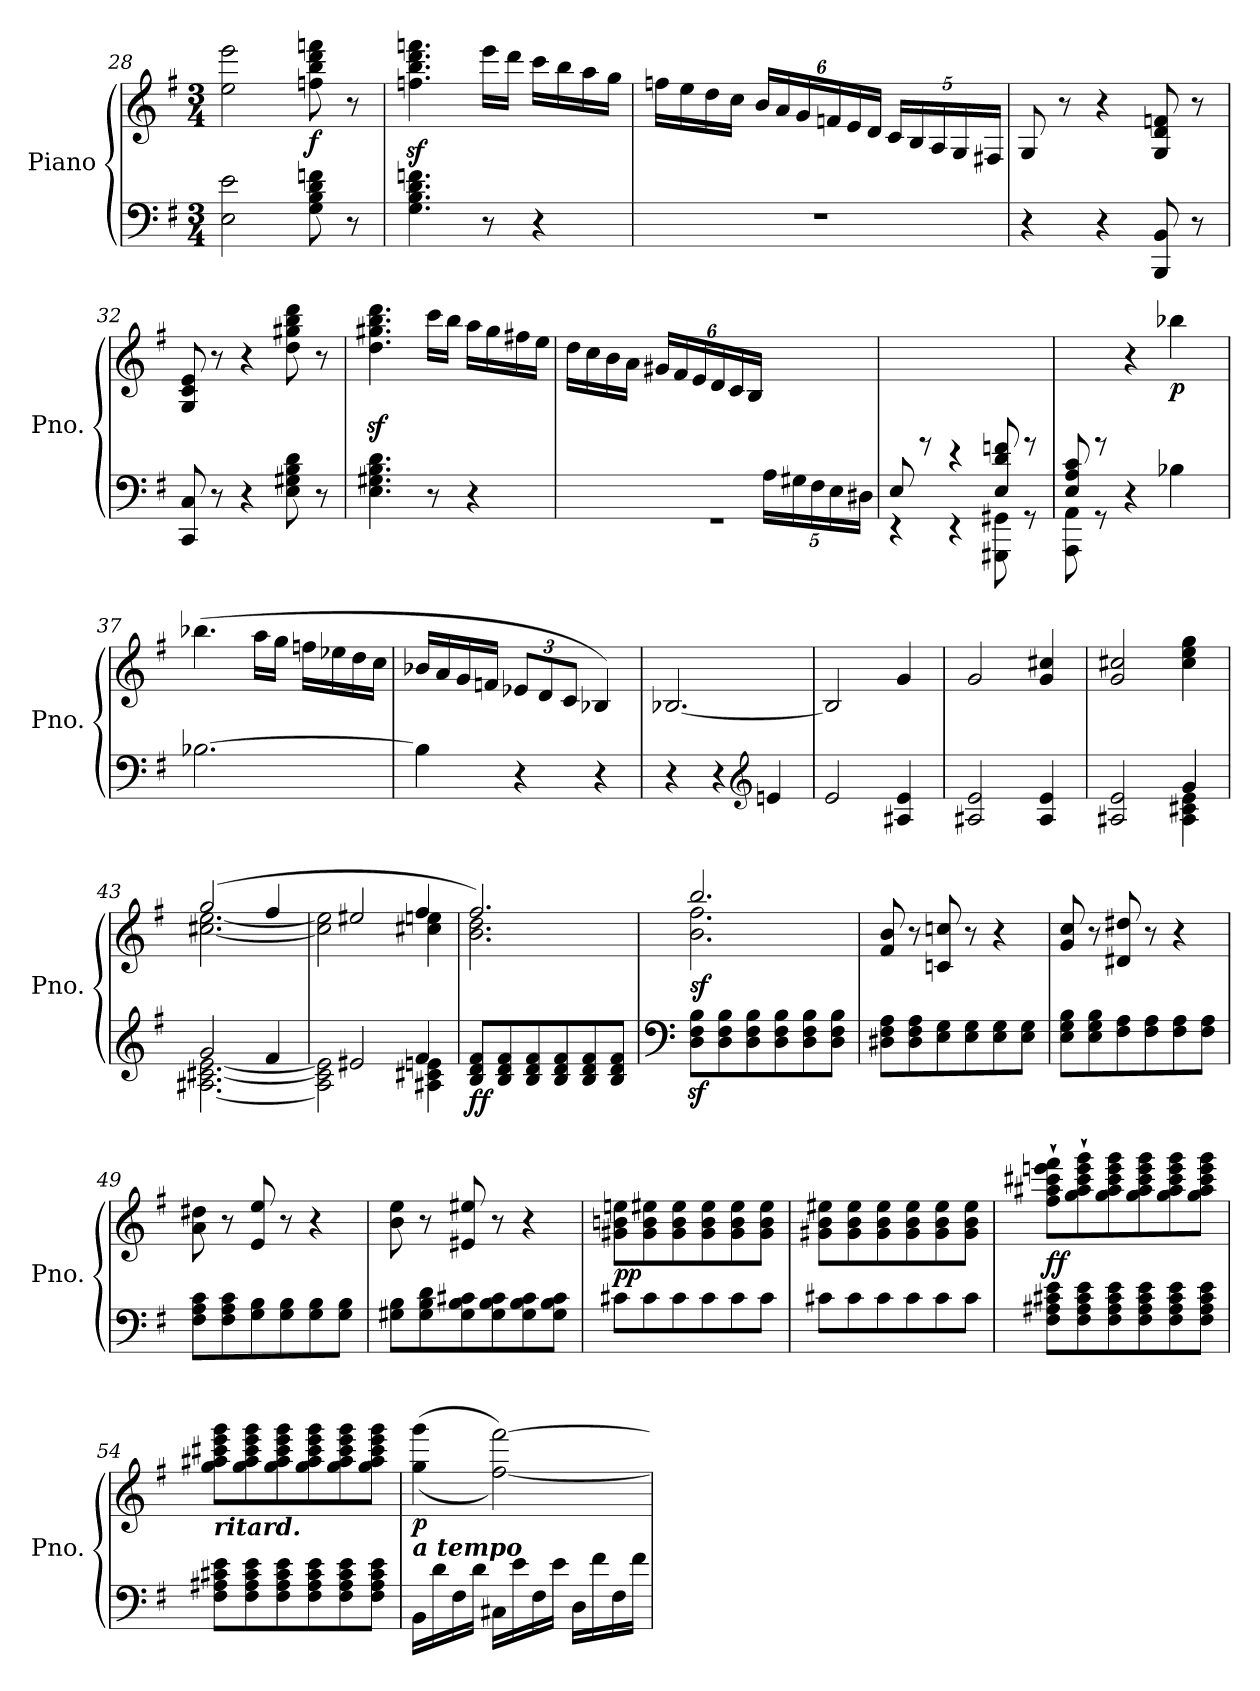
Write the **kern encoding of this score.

**kern	**kern	**dynam
*part1	*part1	*part1
*staff2	*staff1	*staff1/2
*I"Piano	*	*
*I'Pno.	*	*
*clefF4	*clefG2	*
*k[f#]	*k[f#]	*
*M3/4	*M3/4	*
=28	=28	=28
2E\ 2e\	2ee\ 2eee\	.
!	!	!LO:DY:b
8G\ 8B\ 8d\ 8fn\	8ffn\ 8bb\ 8ddd\ 8fffn\	f
8r	8r	.
=29	=29	=29
4.G\ 4.B\ 4.d\ 4.fn\	4.ffn\z< 4.bb\z< 4.ddd\z< 4.fffn\z<	.
8r	16eee\LL	.
.	16ddd\JJ	.
4r	16ccc\LL	.
.	16bb\	.
.	16aa\	.
.	16gg\JJ	.
!!LO:PB:g=z
=30	=30	=30
2.r	16ffn\LL	.
.	16ee\	.
.	16dd\	.
.	16cc\JJ	.
*	*Xbrackettup	*
.	24b/LL	.
.	24a/	.
.	24g/	.
.	24fn/	.
.	24e/	.
.	24d/JJ	.
.	20c/LL	.
.	20B/	.
.	20A/	.
.	20G/	.
.	20F#X/JJ	.
!!LO:LB:g=z
=31	=31	=31
4r	8G/	.
.	8r	.
4r	4r	.
8BBB/ 8BB/	8G/ 8d/ 8fn/	.
8r	8r	.
=32	=32	=32
8CC/ 8C/	8G/ 8c/ 8e/	.
8r	8r	.
4r	4r	.
8E\ 8G#X\ 8B\ 8d\	8dd\ 8gg#X\ 8bb\ 8ddd\	.
8r	8r	.
=33	=33	=33
4.E\ 4.G#X\ 4.B\ 4.d\	4.dd\z< 4.gg#X\z< 4.bb\z< 4.ddd\z<	.
8r	16ccc\LL	.
.	16bb\JJ	.
4r	16aa\LL	.
.	16gg#\	.
.	16ff#X\	.
.	16ee\JJ	.
=34	=34	=34
*^	*	*
2ryy	2.r	16dd\LL	.
.	.	16cc\	.
.	.	16b\	.
.	.	16a\JJ	.
.	.	24g#X/LL	.
.	.	24f#/	.
.	.	24e/	.
.	.	24d/	.
.	.	24c/	.
.	.	24B/JJ	.
*Xbrackettup	*	*	*
20A\LL	.	4ryy	.
20G#X\	.	.	.
20F#\	.	.	.
20E\	.	.	.
20D#X\JJ	.	.	.
!!LO:LB:g=z
=35	=35	=35	=35
8E/	4rEE	8ryy	.
4.ryy	.	8rGG	.
.	4rEE	4rEE	.
8E/ 8d/ 8fn/	8GGG#X\ 8GG#X\	8ryy	.
8ryy	8rGG	8rGG	.
=36	=36	=36	=36
8E/ 8A/ 8c/	8AAA\ 8AA\	8ryy	.
2ryy	8rGG	8rGG	.
.	4r	4r	.
!	!	!	!LO:DY:b
.	4B-X\	4bb-X\	p
8ryy	.	.	.
*v	*v	*	*
=37	=37	=37
[2.B-X\	(4.bb-X\	.
.	16aa\LL	.
.	16gg\JJ	.
.	16ffn\LL	.
.	16ee-X\	.
.	16dd\	.
.	16cc\JJ	.
=38	=38	=38
4B-\]	16b-X/LL	.
.	16a/	.
.	16g/	.
.	16fn/JJ	.
4r	12e-X/L	.
.	12d/	.
.	12c/J	.
4r	4B-X/)	.
=39	=39	=39
4r	[2.B-X/	.
4r	.	.
*clefG2	*	*
4en/	.	.
!!LO:LB:g=z
=40	=40	=40
2e/	2B-/]	.
4A#X/ 4e/	4g/	.
!!LO:LB:g=z
=41	=41	=41
2A#X/ 2e/	2g/	.
4A#/ 4e/	4g/ 4cc#X/	.
=42	=42	=42
*^	*	*
2A#X/ 2e/	2ryy	2g/ 2cc#X/	.
4g/	4A#\ 4c#X\ 4e\	4cc#\ 4ee\ 4gg\	.
=43	=43	=43	=43
*	*	*^	*
!	!	!	!	!LO:DY:b
2g/	[2.A#X\ [2.c#X\ [2.e\	(2gg/	[2.cc#X\ [2.ee\	other-dynamics
4f#/	.	4ff#/	.	.
=44	=44	=44	=44	=44
2e#X/	2A#\] 2c#\] 2e\]	2ee#X/	2cc#\] 2ee\]	.
4f#/	4A#X\ 4c#X\ 4en\	4ff#/	4cc#X\ 4een\	.
=45	=45	=45	=45	=45
!	!	!	!	!LO:DY:b=2
!	!	!	!	!LO:DY:n=1:b
*v	*v	*	*	*
8B/ 8d/ 8f#/L	2.ff#/)	2.b\ 2.dd\	f f
8B/ 8d/ 8f#/	.	.	.
8B/ 8d/ 8f#/	.	.	.
8B/ 8d/ 8f#/	.	.	.
8B/ 8d/ 8f#/	.	.	.
8B/ 8d/ 8f#/J	.	.	.
=46	=46	=46	=46
*clefF4	*	*	*
!	!	!	!LO:DY:b
8D\z< 8F#\z< 8B\z<L	2.bb/	2.b\ 2.ff#\	sf
8D\ 8F#\ 8B\	.	.	.
8D\ 8F#\ 8B\	.	.	.
8D\ 8F#\ 8B\	.	.	.
8D\ 8F#\ 8B\	.	.	.
8D\ 8F#\ 8B\J	.	.	.
*	*v	*v	*
!!LO:LB:g=z
=47	=47	=47
8D#X\ 8F#\ 8A\L	8f#/ 8b/	.
8D#\ 8F#\ 8A\	8r	.
8E\ 8G\	8cn/ 8ccn/	.
8E\ 8G\	8r	.
8E\ 8G\	4r	.
8E\ 8G\J	.	.
!!LO:PB:g=z
=48	=48	=48
8E\ 8G\ 8B\L	8g/ 8cc/	.
8E\ 8G\ 8B\	8r	.
8F#\ 8A\	8d#X/ 8dd#X/	.
8F#\ 8A\	8r	.
8F#\ 8A\	4r	.
8F#\ 8A\J	.	.
=49	=49	=49
8F#\ 8A\ 8c\L	8a\ 8dd#X\	.
8F#\ 8A\ 8c\	8r	.
8G\ 8B\	8e/ 8ee/	.
8G\ 8B\	8r	.
8G\ 8B\	4r	.
8G\ 8B\J	.	.
=50	=50	=50
8G#X\ 8B\L	8b\ 8ee\	.
8G#\ 8B\ 8d\	8r	.
8G#\ 8B\ 8c#X\	8e#X/ 8ee#X/	.
8G#\ 8B\ 8c#\	8r	.
8G#\ 8B\ 8c#\	4r	.
8G#\ 8B\ 8c#\J	.	.
=51	=51	=51
!	!	!LO:DY:b
8c#X\L	8g#X\ 8bn\ 8een\L	pp
8c#\	8g#\ 8b\ 8ee#X\	.
8c#\	8g#\ 8b\ 8ee#\	.
8c#\	8g#\ 8b\ 8ee#\	.
8c#\	8g#\ 8b\ 8ee#\	.
8c#\J	8g#\ 8b\ 8ee#\J	.
!!LO:LB:g=z
=52	=52	=52
!	!	!LO:DY:b
8c#X\L	8g#X\ 8b\ 8ee#X\L	other-dynamics
8c#\	8g#\ 8b\ 8ee#\	.
8c#\	8g#\ 8b\ 8ee#\	.
8c#\	8g#\ 8b\ 8ee#\	.
8c#\	8g#\ 8b\ 8ee#\	.
8c#\J	8g#\ 8b\ 8ee#\J	.
!!LO:LB:g=z
=53	=53	=53
!	!	!LO:DY:a=2
8F#\ 8A#X\ 8c#X\ 8e\L	8ff#\` 8aa#X\` 8ccc#X\` 8eeen\` 8fff#\`L	ff
8F#\ 8A#\ 8c#\ 8e\	8gg\` 8aa#\` 8ccc#\` 8eee\` 8ggg\`	.
8F#\ 8A#\ 8c#\ 8e\	8gg\ 8aa#\ 8ccc#\ 8eee\ 8ggg\	.
8F#\ 8A#\ 8c#\ 8e\	8gg\ 8aa#\ 8ccc#\ 8eee\ 8ggg\	.
8F#\ 8A#\ 8c#\ 8e\	8gg\ 8aa#\ 8ccc#\ 8eee\ 8ggg\	.
8F#\ 8A#\ 8c#\ 8e\J	8gg\ 8aa#\ 8ccc#\ 8eee\ 8ggg\J	.
=54	=54	=54
!	!LO:TX:b:Bi:t=ritard.	!
!	!	!LO:DY:b
8F#\ 8A#X\ 8c#X\ 8e\L	8gg\ 8aa#X\ 8ccc#X\ 8eee\ 8ggg\L	other-dynamics
8F#\ 8A#\ 8c#\ 8e\	8gg\ 8aa#\ 8ccc#\ 8eee\ 8ggg\	.
8F#\ 8A#\ 8c#\ 8e\	8gg\ 8aa#\ 8ccc#\ 8eee\ 8ggg\	.
8F#\ 8A#\ 8c#\ 8e\	8gg\ 8aa#\ 8ccc#\ 8eee\ 8ggg\	.
8F#\ 8A#\ 8c#\ 8e\	8gg\ 8aa#\ 8ccc#\ 8eee\ 8ggg\	.
8F#\ 8A#\ 8c#\ 8e\J	8gg\ 8aa#\ 8ccc#\ 8eee\ 8ggg\J	.
=55	=55	=55
!	!LO:TX:b:Bi:t=a tempo	!
!	!	!LO:DY:b
16BB\LL	((4gg\ 4ggg\	p
16d\	.	.
16F#\	.	.
16d\JJ	.	.
16C#X\LL	[2ff#\ [2fff#\))	.
16e\	.	.
16F#\	.	.
16e\JJ	.	.
16D\LL	.	.
16f#\	.	.
16F#\	.	.
16f#\JJ	.	.
=	=	=
*-	*-	*-
